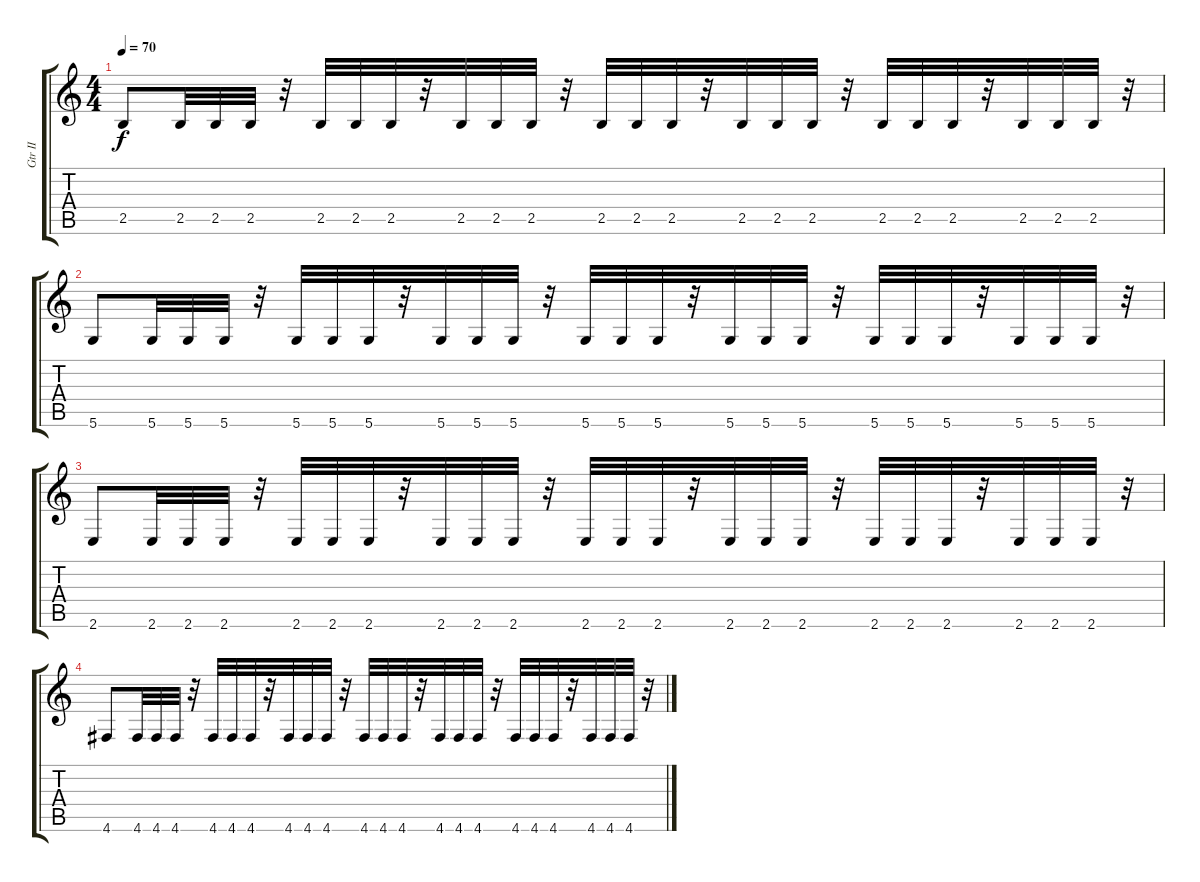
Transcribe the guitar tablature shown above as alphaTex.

\track ("Gtr II" "Gtr II") {instrument electricguitarmuted}
\staff {score tabs}
\tuning (E4 B3 G3 D3 A2 D2) {hide}
\ts (4 4)
\tempo 70
\clef g2
\ks c
2.5.8{dy f} 2.5.32 2.5.32 2.5.32 r.32 2.5.32 2.5.32 2.5.32 r.32 2.5.32 2.5.32 2.5.32 r.32 2.5.32 2.5.32 2.5.32 r.32 2.5.32 2.5.32 2.5.32 r.32 2.5.32 2.5.32 2.5.32 r.32 2.5.32 2.5.32 2.5.32 r.32 |
5.6.8 5.6.32 5.6.32 5.6.32 r.32 5.6.32 5.6.32 5.6.32 r.32 5.6.32 5.6.32 5.6.32 r.32 5.6.32 5.6.32 5.6.32 r.32 5.6.32 5.6.32 5.6.32 r.32 5.6.32 5.6.32 5.6.32 r.32 5.6.32 5.6.32 5.6.32 r.32 |
2.6.8 2.6.32 2.6.32 2.6.32 r.32 2.6.32 2.6.32 2.6.32 r.32 2.6.32 2.6.32 2.6.32 r.32 2.6.32 2.6.32 2.6.32 r.32 2.6.32 2.6.32 2.6.32 r.32 2.6.32 2.6.32 2.6.32 r.32 2.6.32 2.6.32 2.6.32 r.32 |
4.6.8 4.6.32 4.6.32 4.6.32 r.32 4.6.32 4.6.32 4.6.32 r.32 4.6.32 4.6.32 4.6.32 r.32 4.6.32 4.6.32 4.6.32 r.32 4.6.32 4.6.32 4.6.32 r.32 4.6.32 4.6.32 4.6.32 r.32 4.6.32 4.6.32 4.6.32 r.32
